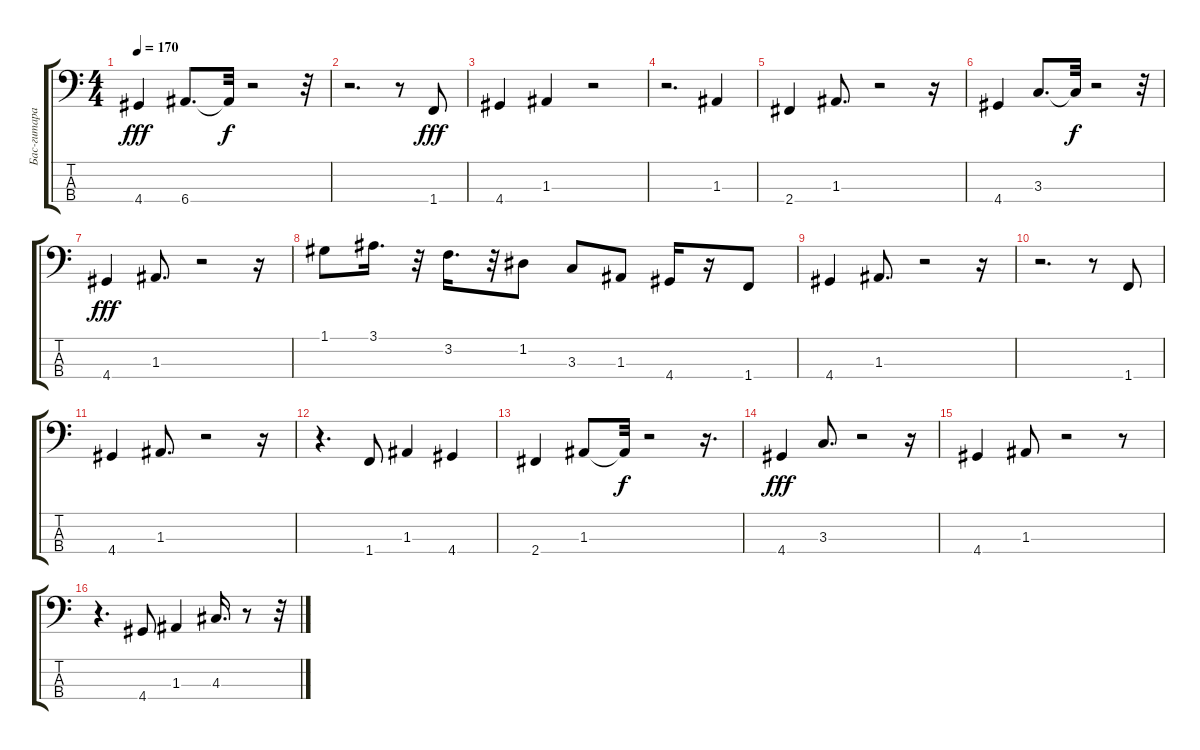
\track ("Бас-гитара" "Бас-гитара") {instrument electricbassfinger}
\staff {score tabs}
\tuning (G2 D2 A1 E1) {hide}
\ts (4 4)
\tempo 170
\clef f4
\ks c
4.4.4{dy fff} 6.4.8{d} 6.4{t}.32{dy f} r.2 r.32 |
r.2{d} r.8 1.4.8{dy fff} |
4.4.4 1.3.4 r.2 |
r.2{d} 1.3.4 |
2.4.4 1.3.8{d} r.2 r.16 |
4.4.4 3.3.8{d} 3.3{t}.32{dy f} r.2 r.32 |
4.4.4{dy fff} 1.3.8{d} r.2 r.16 |
1.1.8 3.1.16{d} r.32 3.2.16{d} r.32 1.2.8 3.3.8 1.3.8 4.4.16 r.16 1.4.8 |
4.4.4 1.3.8{d} r.2 r.16 |
r.2{d} r.8 1.4.8 |
4.4.4 1.3.8{d} r.2 r.16 |
r.4{d} 1.4.8 1.3.4 4.4.4 |
2.4.4 1.3.8 1.3{t}.32{dy f} r.2 r.16{d} |
4.4.4{dy fff} 3.3.8{d} r.2 r.16 |
4.4.4 1.3.8 r.2 r.8 |
r.4{d} 4.4.8 1.3.4 4.3.16{d} r.8 r.32
